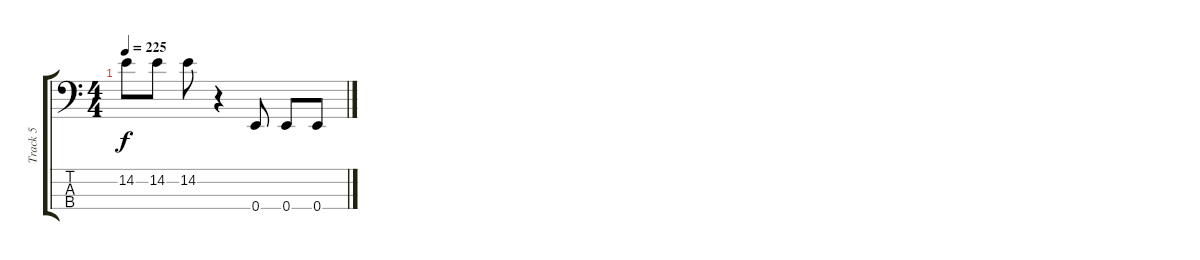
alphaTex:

\track ("Track 5" "Track 5") {instrument electricbassfinger}
\staff {score tabs}
\tuning (G2 D2 A1 E1) {hide}
\ts (4 4)
\tempo 225
\clef f4
\ks c
14.2.8{dy f} 14.2.8 14.2.8 r.4 0.4.8 0.4.8 0.4.8
